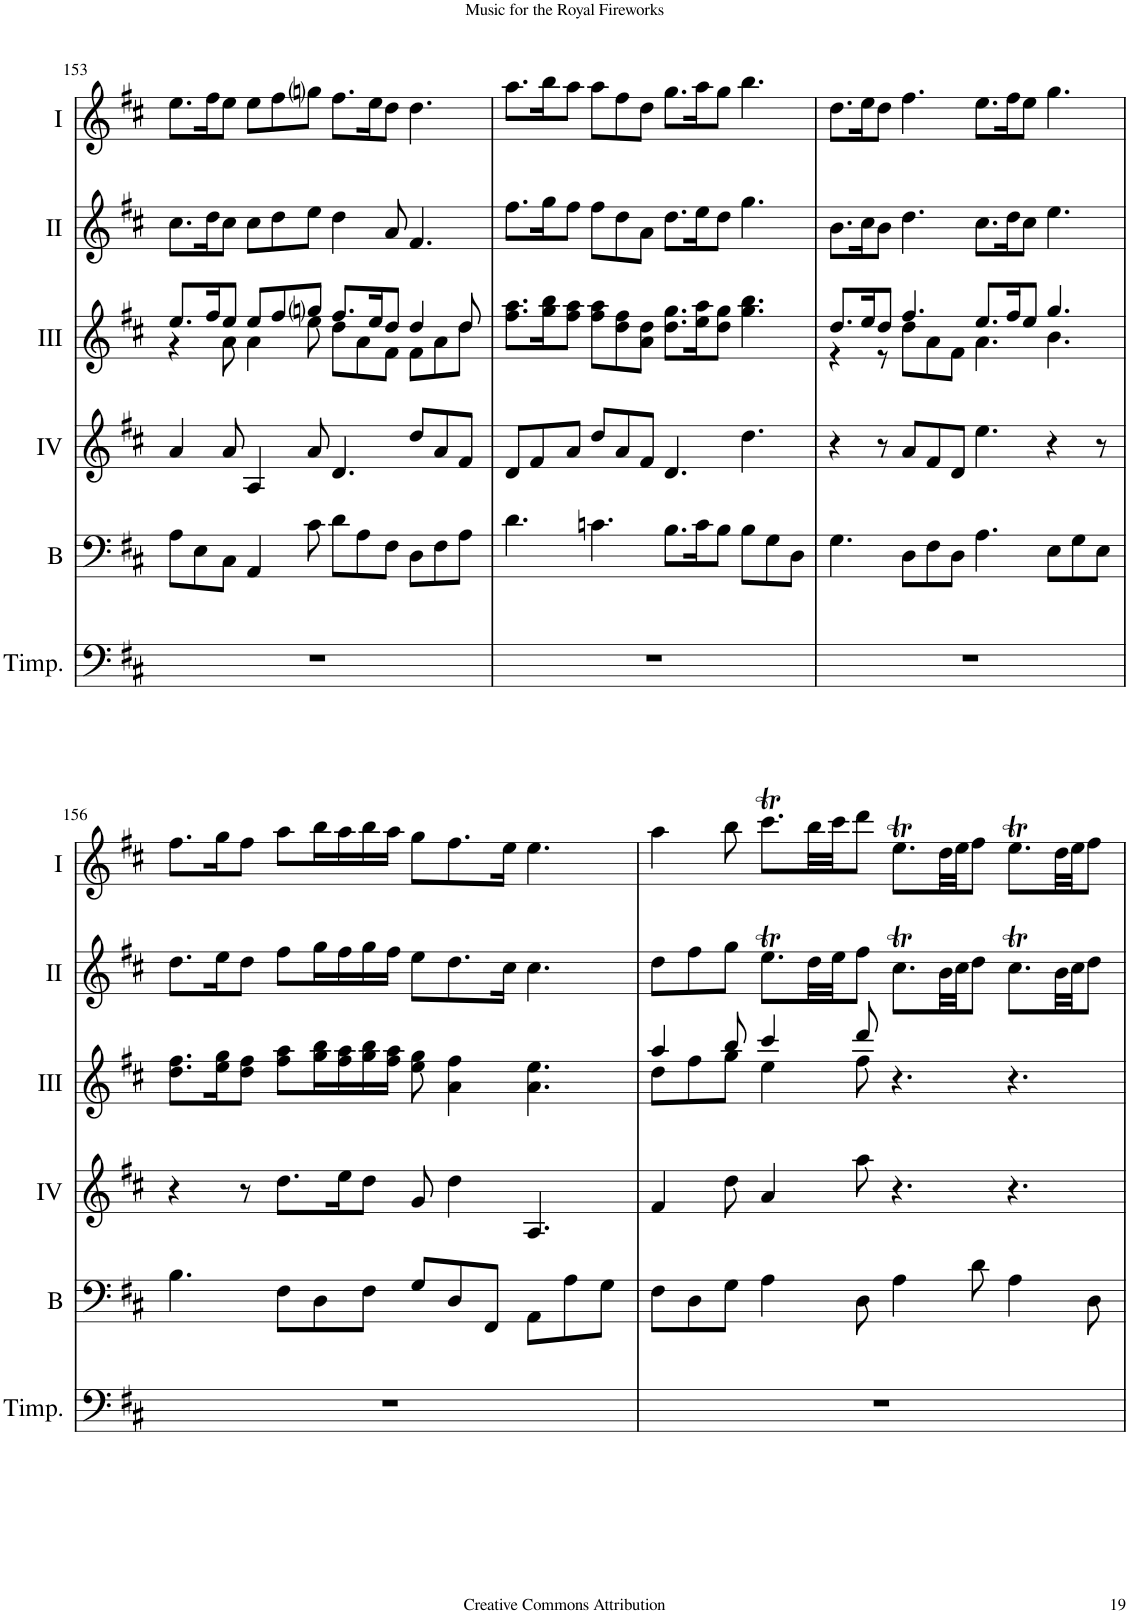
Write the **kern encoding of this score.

**kern	**kern	**kern	**kern	**kern	**kern
*part6	*part5	*part4	*part3	*part2	*part1
*staff6	*staff5	*staff4	*staff3	*staff2	*staff1
*I"Timpani	*I"Bass	*I"Acc. 4	*I"Acc. 3	*I"Acc. 2	*I"Acc. 1
*I'Timp.	*I'B	*	*	*	*
!!LO:PB:g=z
*clefF4	*clefF4	*clefG2	*clefG2	*clefG2	*clefG2
*k[f#c#]	*k[f#c#]	*k[f#c#]	*k[f#c#]	*k[f#c#]	*k[f#c#]
*M12/8	*M12/8	*M12/8	*M12/8	*M12/8	*M12/8
=153	=153	=153	=153	=153	=153
*	*	*	*^	*	*
1.r	8AA\L	4a/	8.ee/L	4r	8.cc#\L	8.ee\L
.	8EE\	.	.	.	.	.
.	.	.	16ff#/K	.	16dd\K	16ff#\K
.	8CC#\J	8a/	8ee/J	8a\	8cc#\J	8ee\J
.	4AAA/	4A/	8ee/L	4a\	8cc#\L	8ee\L
.	.	.	8ff#/	.	8dd\	8ff#\
.	8C#\	8a/	8ggni/J	8ee\	8ee\J	8ggni\J
.	8D\L	4.d/	8.ff#/L	8dd\L	4dd\	8.ff#\L
.	8AA\	.	.	8a\	.	.
.	.	.	16ee/K	.	.	16ee\K
.	8FF#\J	.	8dd/J	8f#\J	8a/	8dd\J
.	8DD\L	8dd/L	4dd/	8f#\L	4.f#/	4.dd\
.	8FF#\	8a/	.	8a\	.	.
.	8AA\J	8f#/J	8dd/	8dd\J	.	.
*	*	*	*v	*v	*	*
=154	=154	=154	=154	=154	=154
1.r	4.D\	8d/L	8.ff#\ 8.aa\L	8.ff#\L	8.aa\L
.	.	8f#/	.	.	.
.	.	.	16gg\ 16bb\K	16gg\K	16bb\K
.	.	8a/J	8ff#\ 8aa\J	8ff#\J	8aa\J
.	4.Cn\	8dd/L	8ff#\ 8aa\L	8ff#\L	8aa\L
.	.	8a/	8dd\ 8ff#\	8dd\	8ff#\
.	.	8f#/J	8a\ 8dd\J	8a\J	8dd\J
.	8.BB\L	4.d/	8.dd\ 8.gg\L	8.dd\L	8.gg\L
.	16C\K	.	16ee\ 16aa\K	16ee\K	16aa\K
.	8BB\J	.	8dd\ 8gg\J	8dd\J	8gg\J
.	8BB\L	4.dd\	4.gg\ 4.bb\	4.gg\	4.bb\
.	8GG\	.	.	.	.
.	8DD\J	.	.	.	.
=155	=155	=155	=155	=155	=155
*	*	*	*^	*	*
1.r	4.GG\	4r	8.dd/L	4r	8.b\L	8.dd\L
.	.	.	16ee/K	.	16cc#\K	16ee\K
.	.	8r	8dd/J	8r	8b\J	8dd\J
.	8DD\L	8a/L	4.ff#/	8dd\L	4.dd\	4.ff#\
.	8FF#\	8f#/	.	8a\	.	.
.	8DD\J	8d/J	.	8f#\J	.	.
.	4.AA\	4.ee\	8.ee/L	4.a\	8.cc#\L	8.ee\L
.	.	.	16ff#/K	.	16dd\K	16ff#\K
.	.	.	8ee/J	.	8cc#\J	8ee\J
.	8EE\L	4r	4.gg/	4.b\	4.ee\	4.gg\
.	8GG\	.	.	.	.	.
.	8EE\J	8r	.	.	.	.
*	*	*	*v	*v	*	*
!!LO:LB:g=z
=156	=156	=156	=156	=156	=156
1.r	4.BB\	4r	8.dd\ 8.ff#\L	8.dd\L	8.ff#\L
.	.	.	16ee\ 16gg\K	16ee\K	16gg\K
.	.	8r	8dd\ 8ff#\J	8dd\J	8ff#\J
.	8FF#\L	8.dd\L	8ff#\ 8aa\L	8ff#\L	8aa\L
.	8DD\	.	16gg\ 16bb\L	16gg\L	16bb\L
.	.	16ee\K	16ff#\ 16aa\	16ff#\	16aa\
.	8FF#\J	8dd\J	16gg\ 16bb\	16gg\	16bb\
.	.	.	16ff#\ 16aa\JJ	16ff#\JJ	16aa\JJ
.	8GG/L	8g/	8ee\ 8gg\	8ee\L	8gg\L
.	8DD/	4dd\	4a\ 4ff#\	8.dd\	8.ff#\
.	8FFF#/J	.	.	.	.
.	.	.	.	16cc#\Jk	16ee\Jk
.	8AAA\L	4.A/	4.a\ 4.ee\	4.cc#\	4.ee\
.	8AA\	.	.	.	.
.	8GG\J	.	.	.	.
=157	=157	=157	=157	=157	=157
*	*	*	*^	*	*
1.r	8FF#\L	4f#/	4aa/	8dd\L	8dd\L	4aa\
.	8DD\	.	.	8ff#\	8ff#\	.
.	8GG\J	8dd\	8bb/	8gg\J	8gg\J	8bb\
.	4AA\	4a/	4ccc#/	4ee\	8.eeT\L	8.ccc#t\L
.	.	.	.	.	32dd\LL	32bb\LL
.	.	.	.	.	32ee\JJ	32ccc#\JJ
.	8DD\	8aa\	8ddd/	8ff#\	8ff#\J	8ddd\J
.	4AA\	4.r	4.r	4.ryy	8.cc#t\L	8.eeT\L
.	.	.	.	.	32b\LL	32dd\LL
.	.	.	.	.	32cc#\JJ	32ee\JJ
.	8D\	.	.	.	8dd\J	8ff#\J
.	4AA\	4.r	4.r	4.ryy	8.cc#t\L	8.eeT\L
.	.	.	.	.	32b\LL	32dd\LL
.	.	.	.	.	32cc#\JJ	32ee\JJ
.	8DD\	.	.	.	8dd\J	8ff#\J
*	*	*	*v	*v	*	*
=	=	=	=	=	=
*-	*-	*-	*-	*-	*-
